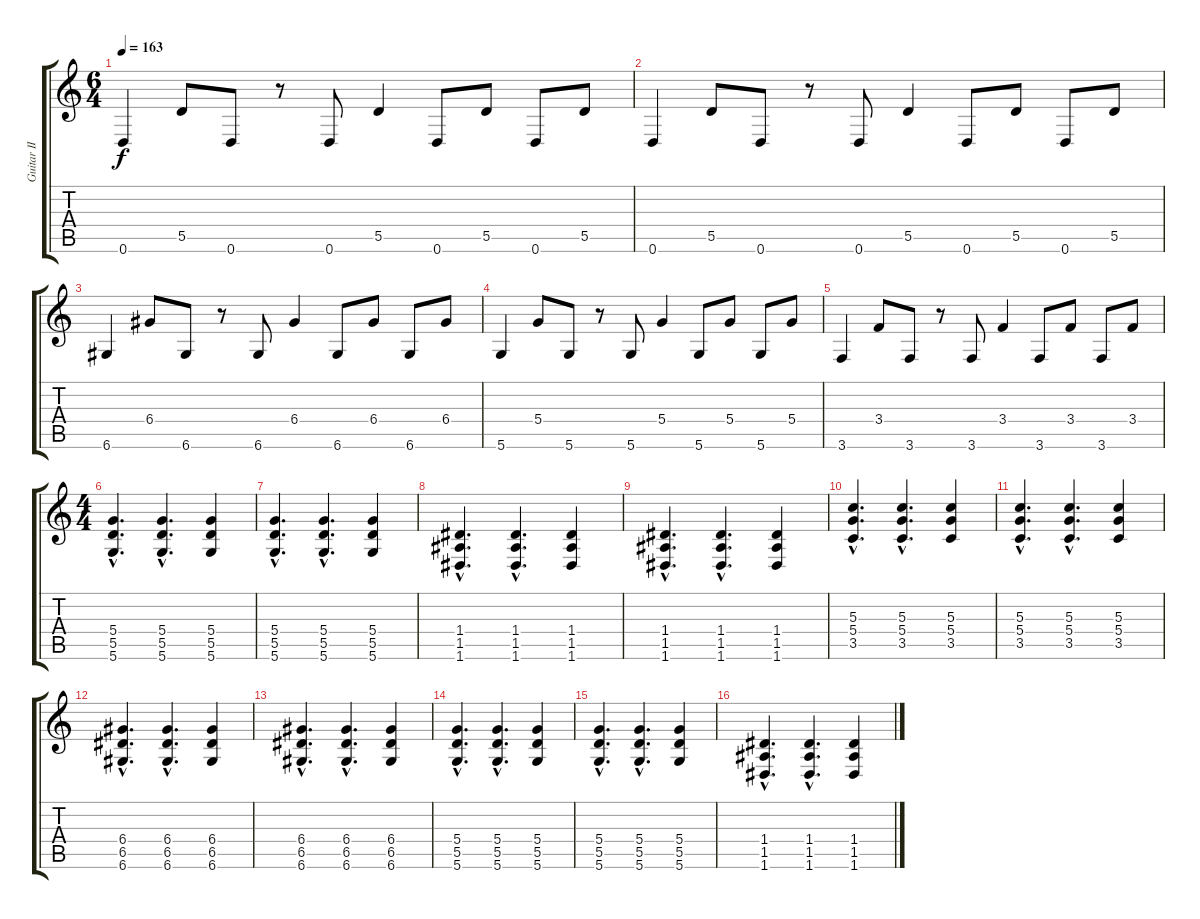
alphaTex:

\track ("Guitar II" "Guitar II") {instrument distortionguitar}
\staff {score tabs}
\tuning (E4 B3 G3 D3 A2 D2) {hide}
\ts (6 4)
\tempo 163
\clef g2
\ks c
0.6.4{dy f} 5.5.8 0.6.8 r.8 0.6.8 5.5.4 0.6.8 5.5.8 0.6.8 5.5.8 |
0.6.4 5.5.8 0.6.8 r.8 0.6.8 5.5.4 0.6.8 5.5.8 0.6.8 5.5.8 |
6.6.4 6.4.8 6.6.8 r.8 6.6.8 6.4.4 6.6.8 6.4.8 6.6.8 6.4.8 |
5.6.4 5.4.8 5.6.8 r.8 5.6.8 5.4.4 5.6.8 5.4.8 5.6.8 5.4.8 |
3.6.4 3.4.8 3.6.8 r.8 3.6.8 3.4.4 3.6.8 3.4.8 3.6.8 3.4.8 |
\ts (4 4)
(5.4{hac} 5.5{hac} 5.6{hac}).4{d} (5.4{hac} 5.5{hac} 5.6{hac}).4{d} (5.4 5.5 5.6).4 |
(5.4{hac} 5.5{hac} 5.6{hac}).4{d} (5.4{hac} 5.5{hac} 5.6{hac}).4{d} (5.4 5.5 5.6).4 |
(1.4{hac} 1.5{hac} 1.6{hac}).4{d} (1.4{hac} 1.5{hac} 1.6{hac}).4{d} (1.4 1.5 1.6).4 |
(1.4{hac} 1.5{hac} 1.6{hac}).4{d} (1.4{hac} 1.5{hac} 1.6{hac}).4{d} (1.4 1.5 1.6).4 |
(5.3{hac} 5.4{hac} 3.5{hac}).4{d} (5.3{hac} 5.4{hac} 3.5{hac}).4{d} (5.3 5.4 3.5).4 |
(5.3{hac} 5.4{hac} 3.5{hac}).4{d} (5.3{hac} 5.4{hac} 3.5{hac}).4{d} (5.3 5.4 3.5).4 |
(6.4{hac} 6.5{hac} 6.6{hac}).4{d} (6.4{hac} 6.5{hac} 6.6{hac}).4{d} (6.4 6.5 6.6).4 |
(6.4{hac} 6.5{hac} 6.6{hac}).4{d} (6.4{hac} 6.5{hac} 6.6{hac}).4{d} (6.4 6.5 6.6).4 |
(5.4{hac} 5.5{hac} 5.6{hac}).4{d} (5.4{hac} 5.5{hac} 5.6{hac}).4{d} (5.4 5.5 5.6).4 |
(5.4{hac} 5.5{hac} 5.6{hac}).4{d} (5.4{hac} 5.5{hac} 5.6{hac}).4{d} (5.4 5.5 5.6).4 |
(1.4{hac} 1.5{hac} 1.6{hac}).4{d} (1.4{hac} 1.5{hac} 1.6{hac}).4{d} (1.4 1.5 1.6).4
